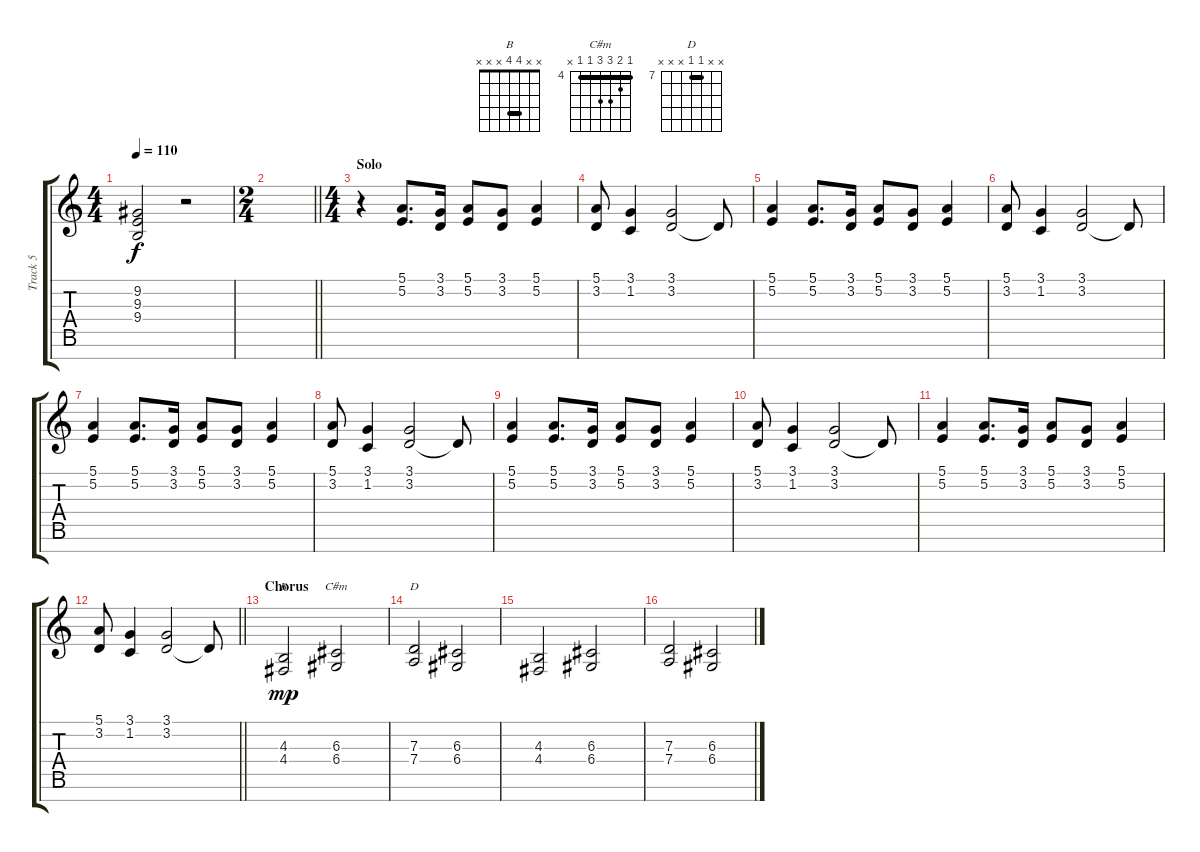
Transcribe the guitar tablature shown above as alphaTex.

\track ("Track 5" "Track 5") {instrument drawbarorgan}
\staff {score tabs}
\tuning (E4 B3 G3 D3 A2 E2 B1) {hide}
\chord ("B" x x 4 4 x x x) {barre 4}
\chord ("C#m" 4 5 6 6 4 4 x) {firstfret 4 barre 4}
\chord ("D" x x 7 7 x x x) {firstfret 7 barre 7}
\ts (4 4)
\tempo 110
\clef g2
\ks c
(9.2{t} 9.3{t} 9.4{t}).2{dy f} r.2 |
\ts (2 4)
\barLineRight lightlight
|
\ts (4 4)
\section ("" "Solo")
r.4 (5.1 5.2).8{d} (3.1 3.2).16 (5.1 5.2).8 (3.1 3.2).8 (5.1 5.2).4 |
(5.1 3.2).8 (3.1 1.2).4 (3.1 3.2).2 3.2{t}.8 |
(5.1 5.2).4 (5.1 5.2).8{d} (3.1 3.2).16 (5.1 5.2).8 (3.1 3.2).8 (5.1 5.2).4 |
(5.1 3.2).8 (3.1 1.2).4 (3.1 3.2).2 3.2{t}.8 |
(5.1 5.2).4 (5.1 5.2).8{d} (3.1 3.2).16 (5.1 5.2).8 (3.1 3.2).8 (5.1 5.2).4 |
(5.1 3.2).8 (3.1 1.2).4 (3.1 3.2).2 3.2{t}.8 |
(5.1 5.2).4 (5.1 5.2).8{d} (3.1 3.2).16 (5.1 5.2).8 (3.1 3.2).8 (5.1 5.2).4 |
(5.1 3.2).8 (3.1 1.2).4 (3.1 3.2).2 3.2{t}.8 |
(5.1 5.2).4 (5.1 5.2).8{d} (3.1 3.2).16 (5.1 5.2).8 (3.1 3.2).8 (5.1 5.2).4 |
\barLineRight lightlight
(5.1 3.2).8 (3.1 1.2).4 (3.1 3.2).2 3.2{t}.8 |
\section ("" "Chorus")
(4.3 4.4).2{ch "B" dy mp} (6.3 6.4).2{ch "C#m"} |
(7.3 7.4).2{ch "D"} (6.3 6.4).2 |
(4.3 4.4).2 (6.3 6.4).2 |
(7.3 7.4).2 (6.3 6.4).2
